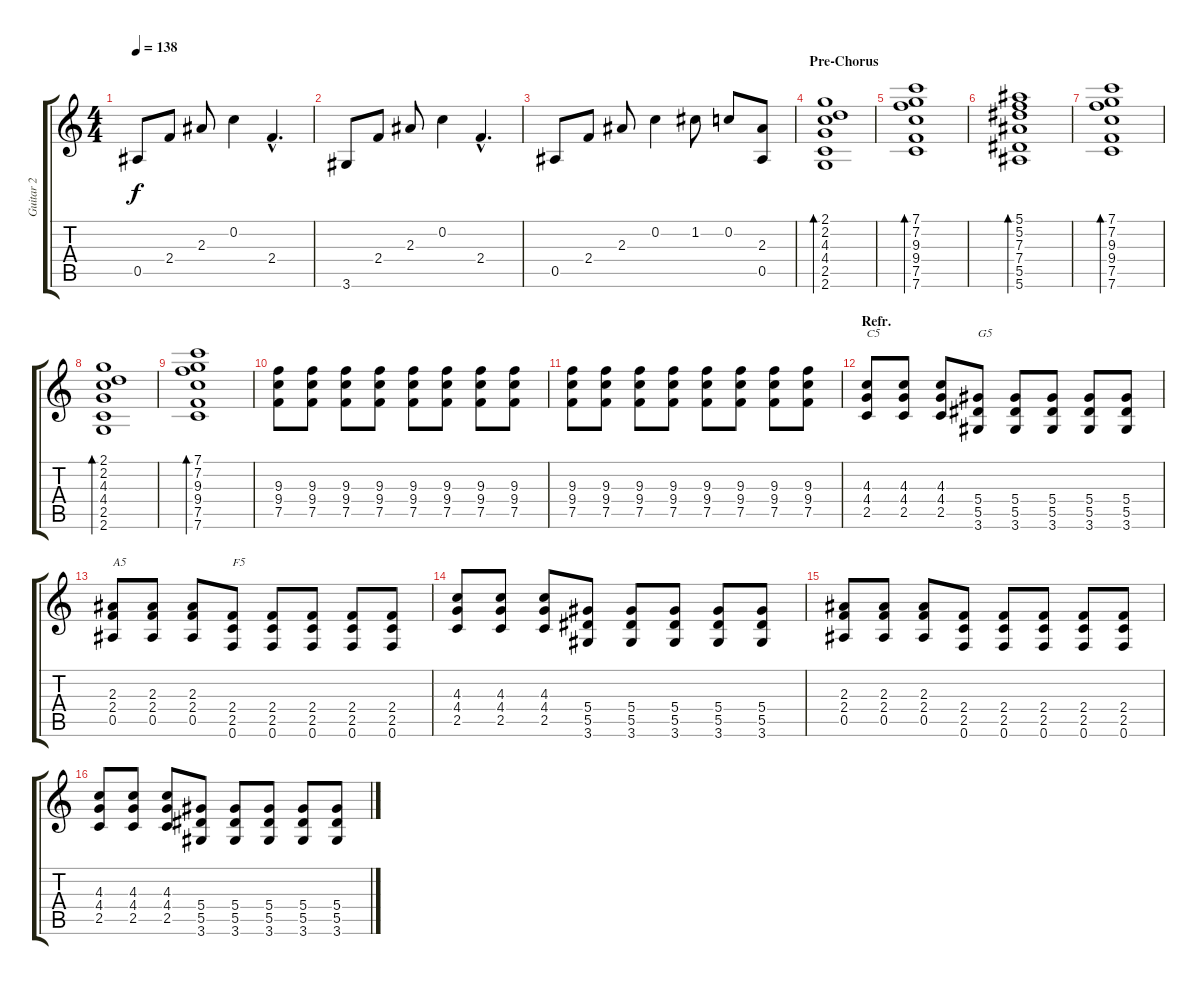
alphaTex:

\track ("Guitar 2" "Guitar 2") {instrument distortionguitar}
\staff {score tabs}
\tuning (F4 C4 Ab3 Eb3 Bb2 F2) {hide}
\ts (4 4)
\tempo 138
\clef g2
\ks c
0.5.8{dy f} 2.4.8 2.3.8 0.2.4 2.4{hac}.4{d} |
3.6.8 2.4.8 2.3.8 0.2.4 2.4{hac}.4{d} |
0.5.8 2.4.8 2.3.8 0.2.4 1.2.8 0.2.8 (2.3 0.5).8 |
\section ("" "Pre-Chorus")
(2.1 2.2 4.3 4.4 2.5 2.6).1{bd 120} |
(7.1 7.2 9.3 9.4 7.5 7.6).1{bd 120} |
(5.1 5.2 7.3 7.4 5.5 5.6).1{bd 120} |
(7.1 7.2 9.3 9.4 7.5 7.6).1{bd 120} |
(2.1 2.2 4.3 4.4 2.5 2.6).1{bd 120} |
(7.1 7.2 9.3 9.4 7.5 7.6).1{bd 120} |
(9.3 9.4 7.5).8 (9.3 9.4 7.5).8 (9.3 9.4 7.5).8 (9.3 9.4 7.5).8 (9.3 9.4 7.5).8 (9.3 9.4 7.5).8 (9.3 9.4 7.5).8 (9.3 9.4 7.5).8 |
(9.3 9.4 7.5).8 (9.3 9.4 7.5).8 (9.3 9.4 7.5).8 (9.3 9.4 7.5).8 (9.3 9.4 7.5).8 (9.3 9.4 7.5).8 (9.3 9.4 7.5).8 (9.3 9.4 7.5).8 |
\section ("" "Refr.")
(4.3 4.4 2.5).8{txt "C5"} (4.3 4.4 2.5).8 (4.3 4.4 2.5).8 (5.4 5.5 3.6).8{txt "G5"} (5.4 5.5 3.6).8 (5.4 5.5 3.6).8 (5.4 5.5 3.6).8 (5.4 5.5 3.6).8 |
(2.3 2.4 0.5).8{txt "A5"} (2.3 2.4 0.5).8 (2.3 2.4 0.5).8 (2.4 2.5 0.6).8{txt "F5"} (2.4 2.5 0.6).8 (2.4 2.5 0.6).8 (2.4 2.5 0.6).8 (2.4 2.5 0.6).8 |
(4.3 4.4 2.5).8 (4.3 4.4 2.5).8 (4.3 4.4 2.5).8 (5.4 5.5 3.6).8 (5.4 5.5 3.6).8 (5.4 5.5 3.6).8 (5.4 5.5 3.6).8 (5.4 5.5 3.6).8 |
(2.3 2.4 0.5).8 (2.3 2.4 0.5).8 (2.3 2.4 0.5).8 (2.4 2.5 0.6).8 (2.4 2.5 0.6).8 (2.4 2.5 0.6).8 (2.4 2.5 0.6).8 (2.4 2.5 0.6).8 |
(4.3 4.4 2.5).8 (4.3 4.4 2.5).8 (4.3 4.4 2.5).8 (5.4 5.5 3.6).8 (5.4 5.5 3.6).8 (5.4 5.5 3.6).8 (5.4 5.5 3.6).8 (5.4 5.5 3.6).8
